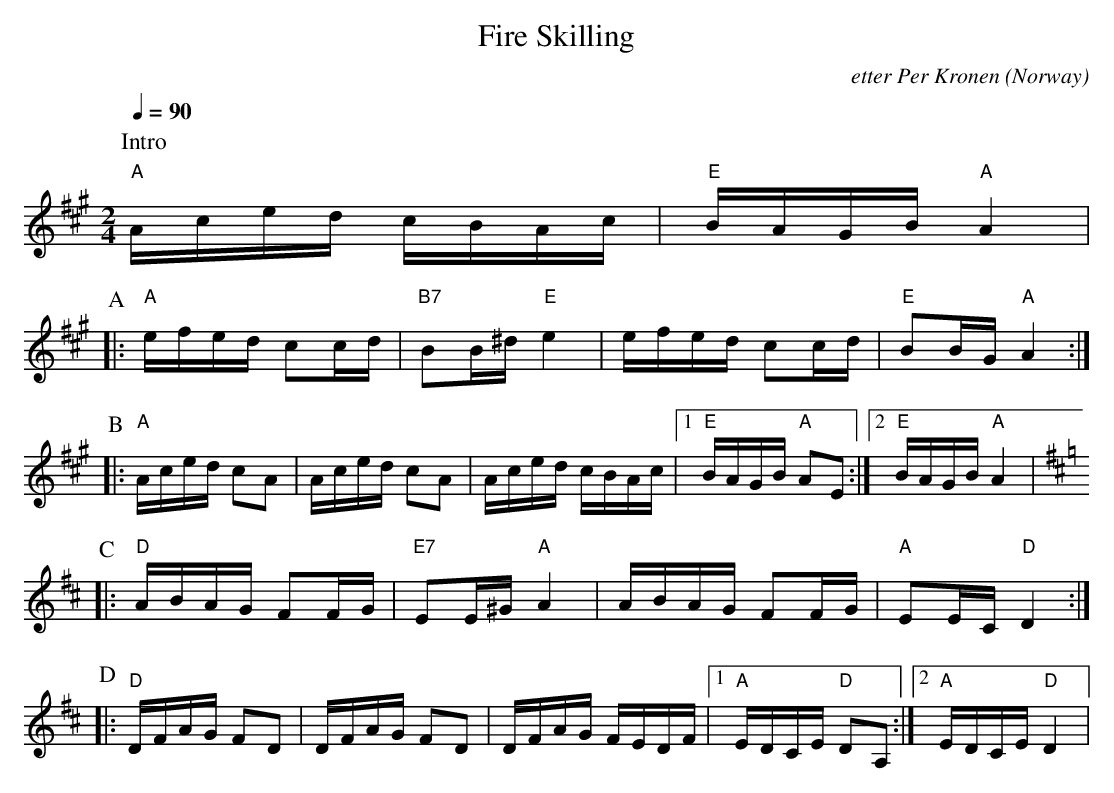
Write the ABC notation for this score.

X:1
T:Fire Skilling
C:etter Per Kronen
O:Norway
L:1/16
M:2/4
Q:1/4=90
K:A
P:Intro
"A"Aced cBAc| "E"BAGB "A"A4 |
P:A
|: "A"efed c2cd | "B7"B2B^d "E"e4 | efed c2cd | "E"B2BG "A"A4 :|
P:B
|: "A"Aced c2A2 | Aced c2A2 | Aced cBAc |[1 "E"BAGB "A"A2E2 :| [2 "E"BAGB "A"A4 |
K:D
P:C
|: "D"ABAG F2FG | "E7"E2E^G "A"A4 | ABAG F2FG | "A"E2EC "D"D4 :|
P:D
|: "D"DFAG F2D2 | DFAG F2D2 | DFAG FEDF |[1 "A"EDCE "D"D2A,2 :| [2 "A"EDCE "D"D4 |
